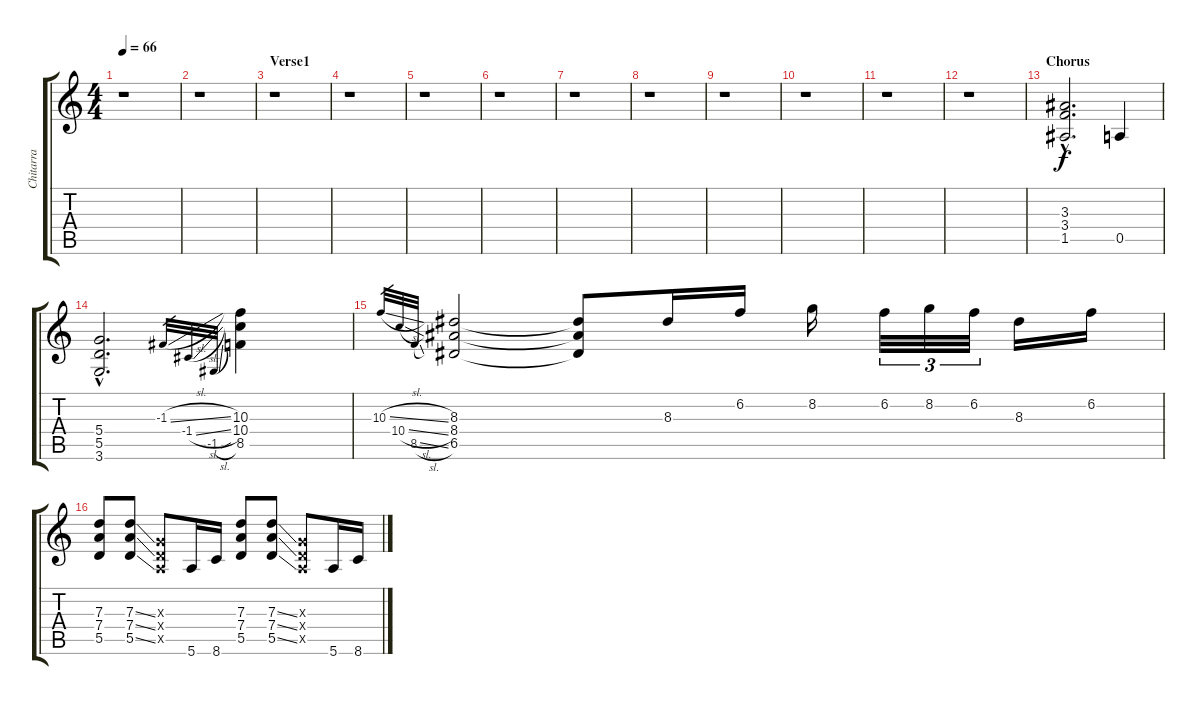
\track ("Chitarra" "Chitarra") {instrument distortionguitar}
\staff {score tabs}
\tuning (E4 B3 G3 D3 A2 E2) {hide}
\ts (4 4)
\tempo 66
\clef g2
\ks c
r.1{dy f instrument distortionguitar} |
r.1 |
\section ("" "Verse1")
r.1 |
r.1 |
r.1 |
r.1 |
r.1 |
r.1 |
r.1 |
r.1 |
r.1 |
r.1 |
\section ("" "Chorus")
(3.3{hac} 3.4{hac} 1.5{hac}).2{d} 0.5.4 |
(5.4{hac} 5.5{hac} 3.6{hac}).2{d} -1.3{sl}.32{gr} -1.4{sl}.32{gr} -1.5{sl}.32{gr} (10.3 10.4 8.5).4 |
10.3{sl}.32{gr} 10.4{sl}.32{gr} 8.5{sl}.32{gr} (8.3 8.4 6.5).2 (8.3{t} 8.4{t} 6.5{t}).8 8.3.16 6.2.16 8.2.16 6.2.32{tu (3 2)} 8.2.32{tu (3 2)} 6.2.32{tu (3 2)} 8.3.16 6.2.16 |
(7.3 7.4 5.5).8 (7.3{ss} 7.4{ss} 5.5{ss}).8 (0.3{x} 0.4{x} 0.5{x}).8 5.6.16 8.6.16 (7.3 7.4 5.5).8 (7.3{ss} 7.4{ss} 5.5{ss}).8 (0.3{x} 0.4{x} 0.5{x}).8 5.6.16 8.6.16
